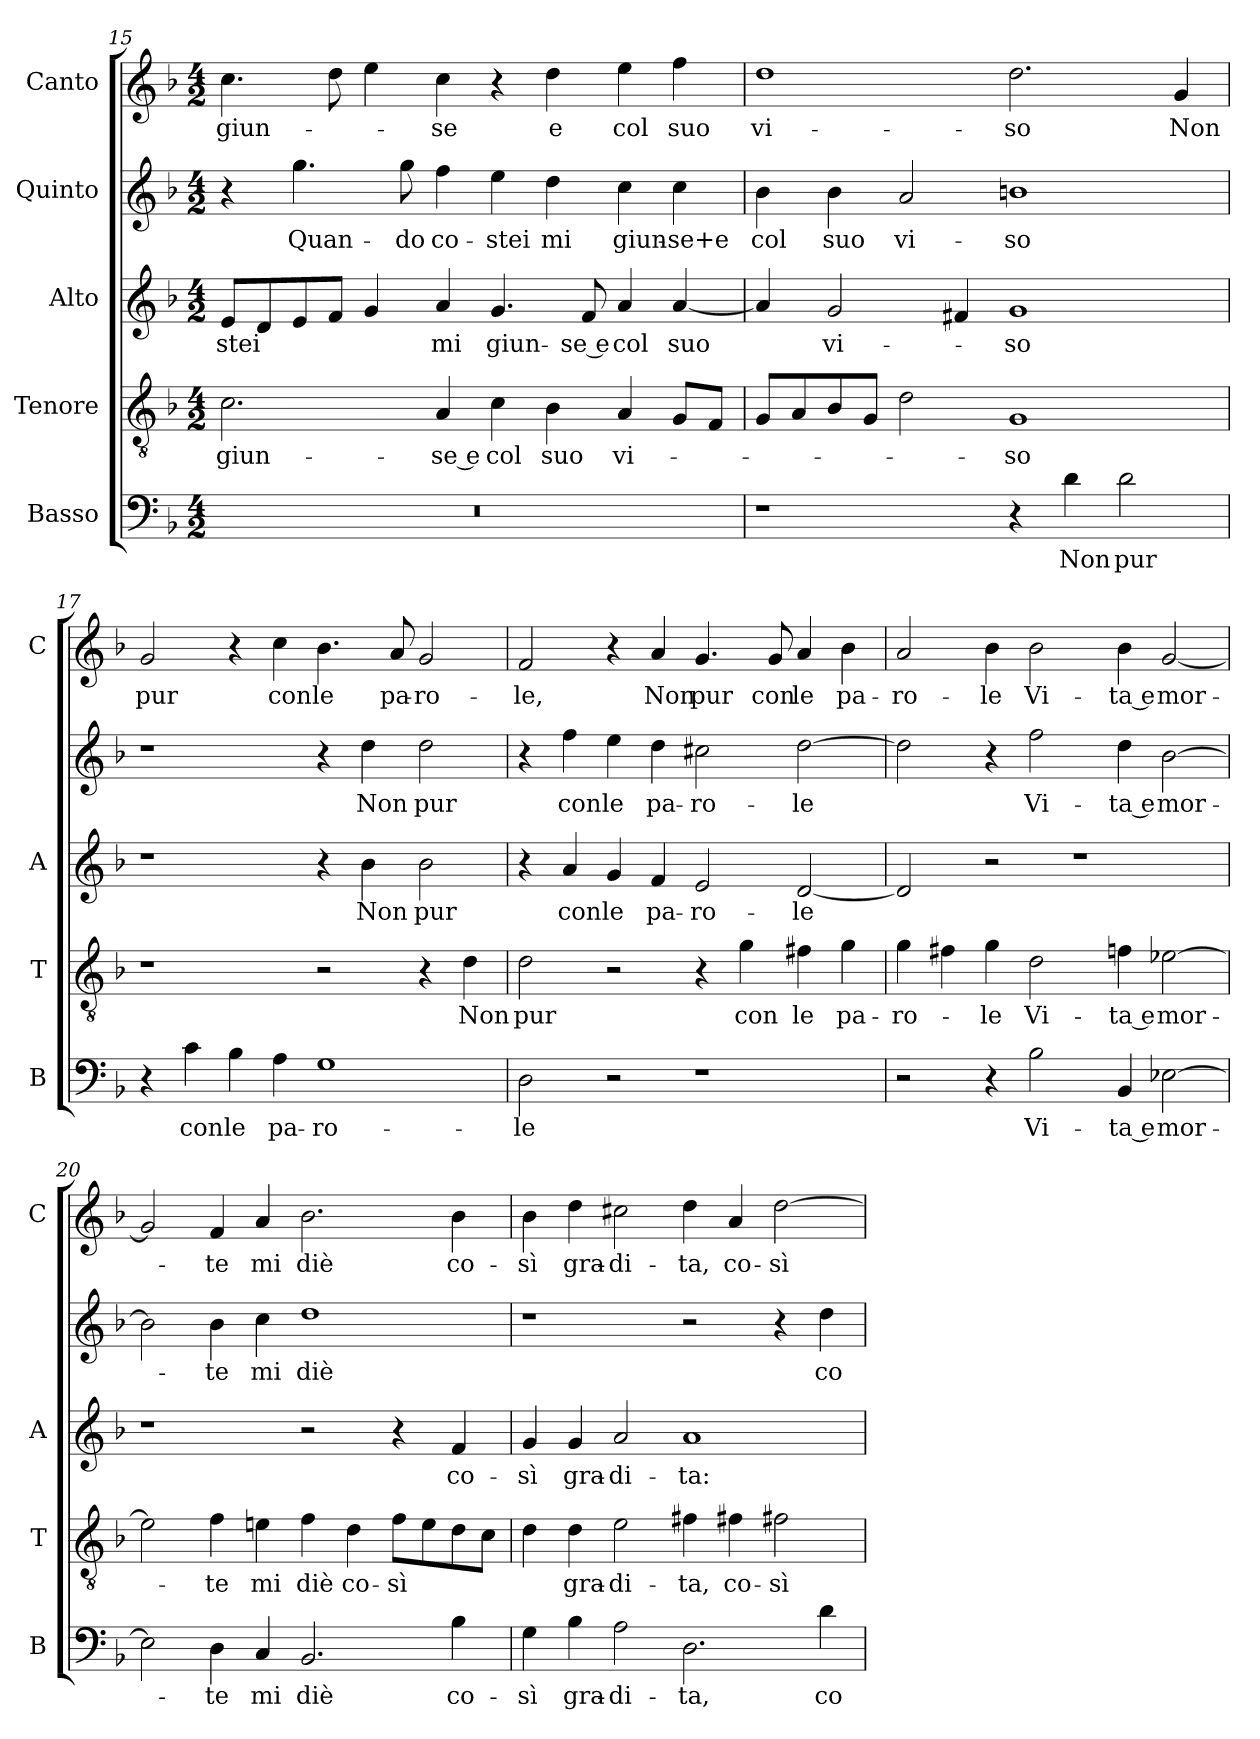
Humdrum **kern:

**kern	**text	**kern	**text	**kern	**text	**kern	**text	**kern	**text
*part5	*part5	*part4	*part4	*part3	*part3	*part2	*part2	*part1	*part1
*staff5	*staff5	*staff4	*staff4	*staff3	*staff3	*staff2	*staff2	*staff1	*staff1
*I"Basso	*	*I"Tenore	*	*I"Alto	*	*I"Quinto	*	*I"Canto	*
*I'B	*	*I'T	*	*I'A	*	*	*	*I'C	*
*clefF4	*	*clefGv2	*	*clefG2	*	*clefG2	*	*clefG2	*
*k[b-]	*	*k[b-]	*	*k[b-]	*	*k[b-]	*	*k[b-]	*
*d:	*	*d:	*	*d:	*	*d:	*	*d:	*
*M4/2	*	*M4/2	*	*M4/2	*	*M4/2	*	*M4/2	*
=15	=15	=15	=15	=15	=15	=15	=15	=15	=15
0r	.	2.c	giun-	8eL	-stei	4r	.	4.cc	giun-
.	.	.	.	8d	.	.	.	.	.
.	.	.	.	8e	.	4.gg	Quan-	.	.
.	.	.	.	8fJ	.	.	.	8dd	.
.	.	.	.	4g	.	.	.	4ee	.
.	.	.	.	.	.	8gg	-do	.	.
.	.	4A	-se e	4a	mi	4ff	co-	4cc	-se
.	.	4c	col	4.g	giun-	4ee	-stei	4r	.
.	.	4B-	suo	.	.	4dd	mi	4dd	e
.	.	.	.	8f	-se e	.	.	.	.
.	.	4A	vi-	4a	col	4cc	giun-	4ee	col
.	.	8GL	.	[4a	suo	4cc	-se+e	4ff	suo
.	.	8FJ	.	.	.	.	.	.	.
=16	=16	=16	=16	=16	=16	=16	=16	=16	=16
1r	.	8GL	.	4a]	.	4b-	col	1dd	vi-
.	.	8A	.	.	.	.	.	.	.
.	.	8B-	.	2g	vi-	4b-	suo	.	.
.	.	8GJ	.	.	.	.	.	.	.
.	.	2d	.	.	.	2a	vi-	.	.
.	.	.	.	4f#X	.	.	.	.	.
4r	.	1G	-so	1g	-so	1bn	-so	2.dd	-so
4d	Non	.	.	.	.	.	.	.	.
2d	pur	.	.	.	.	.	.	.	.
.	.	.	.	.	.	.	.	4g	Non
=17	=17	=17	=17	=17	=17	=17	=17	=17	=17
4r	.	1r	.	1r	.	1r	.	2g	pur
4c	con	.	.	.	.	.	.	.	.
4B-	le	.	.	.	.	.	.	4r	.
4A	pa-	.	.	.	.	.	.	4cc	con
1G	-ro-	2r	.	4r	.	4r	.	4.b-	le
.	.	.	.	4b-	Non	4dd	Non	.	.
.	.	.	.	.	.	.	.	8a	pa-
.	.	4r	.	2b-	pur	2dd	pur	2g	-ro-
.	.	4d	Non	.	.	.	.	.	.
=18	=18	=18	=18	=18	=18	=18	=18	=18	=18
2D	-le	2d	pur	4r	.	4r	.	2f	-le,
.	.	.	.	4a	con	4ff	con	.	.
2r	.	2r	.	4g	le	4ee	le	4r	.
.	.	.	.	4f	pa-	4dd	pa-	4a	Non
1r	.	4r	.	2e	-ro-	2cc#X	-ro-	4.g	pur
.	.	4g	con	.	.	.	.	.	.
.	.	.	.	.	.	.	.	8g	con
.	.	4f#X	le	[2d	-le	[2dd	-le	4a	le
.	.	4g	pa-	.	.	.	.	4b-	pa-
=19	=19	=19	=19	=19	=19	=19	=19	=19	=19
2r	.	4g	-ro-	2d]	.	2dd]	.	2a	-ro-
.	.	4f#X	.	.	.	.	.	.	.
4r	.	4g	-le	2r	.	4r	.	4b-	-le
2B-	Vi-	2d	Vi-	.	.	2ff	Vi-	2b-	Vi-
.	.	.	.	1r	.	.	.	.	.
4BB-	-ta e	4fn	-ta e	.	.	4dd	-ta e	4b-	-ta e
[2E-X	mor-	[2e-X	mor-	.	.	[2b-	mor-	[2g	mor-
=20	=20	=20	=20	=20	=20	=20	=20	=20	=20
2E-]	.	2e-]	.	1r	.	2b-]	.	2g]	.
4D	-te	4f	-te	.	.	4b-	-te	4f	-te
4C	mi	4en	mi	.	.	4cc	mi	4a	mi
2.BB-	diè	4f	diè	2r	.	1dd	diè	2.b-	diè
.	.	4d	co-	.	.	.	.	.	.
.	.	8fL	-sì	4r	.	.	.	.	.
.	.	8e	.	.	.	.	.	.	.
4B-	co-	8d	.	4f	co-	.	.	4b-	co-
.	.	8cJ	.	.	.	.	.	.	.
=21	=21	=21	=21	=21	=21	=21	=21	=21	=21
4G	-sì	4d	.	4g	-sì	1r	.	4b-	-sì
4B-	gra-	4d	gra-	4g	gra-	.	.	4dd	gra-
2A	-di-	2e	-di-	2a	-di-	.	.	2cc#X	-di-
2.D	-ta,	4f#X	-ta,	1a	-ta:	2r	.	4dd	-ta,
.	.	4f#X	co-	.	.	.	.	4a	co-
.	.	2f#X	-sì	.	.	4r	.	[2dd	-sì
4d	co-	.	.	.	.	4dd	co-	.	.
=	=	=	=	=	=	=	=	=	=
*-	*-	*-	*-	*-	*-	*-	*-	*-	*-
